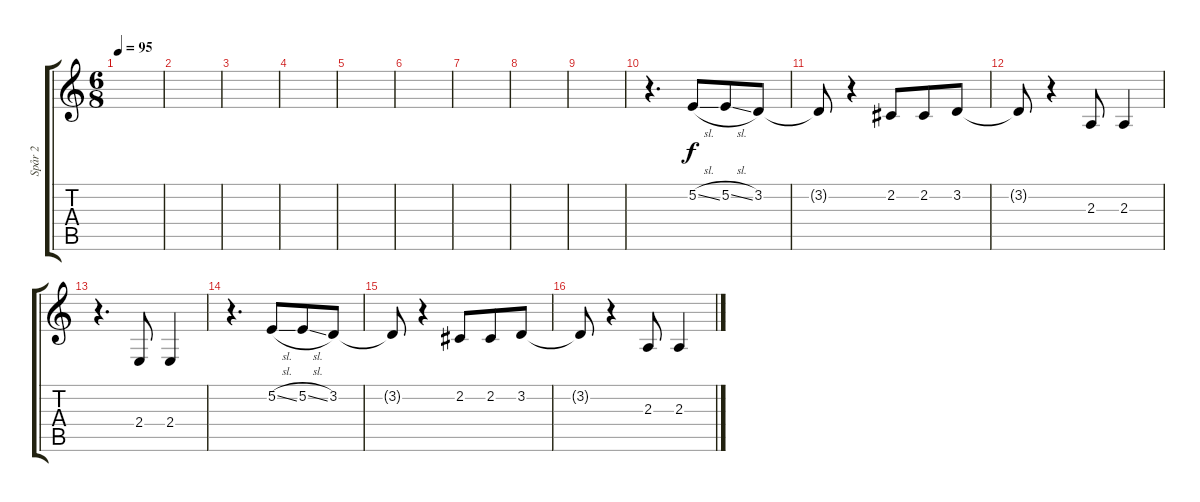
\track ("Spår 2" "Spår 2") {instrument bassoon}
\staff {score tabs}
\tuning (E4 B3 G3 D3 A2 E2) {hide}
\ts (6 8)
\tempo 95
\clef g2
\ks c
|
|
|
|
|
|
|
|
|
r.4{d} 5.2{sl}.8{dy f} 5.2{sl}.8 3.2.8 |
3.2{t}.8 r.4 2.2.8 2.2.8 3.2.8 |
3.2{t}.8 r.4 2.3.8 2.3.4 |
r.4{d} 2.4.8 2.4.4 |
r.4{d} 5.2{sl}.8 5.2{sl}.8 3.2.8 |
3.2{t}.8 r.4 2.2.8 2.2.8 3.2.8 |
3.2{t}.8 r.4 2.3.8 2.3.4
